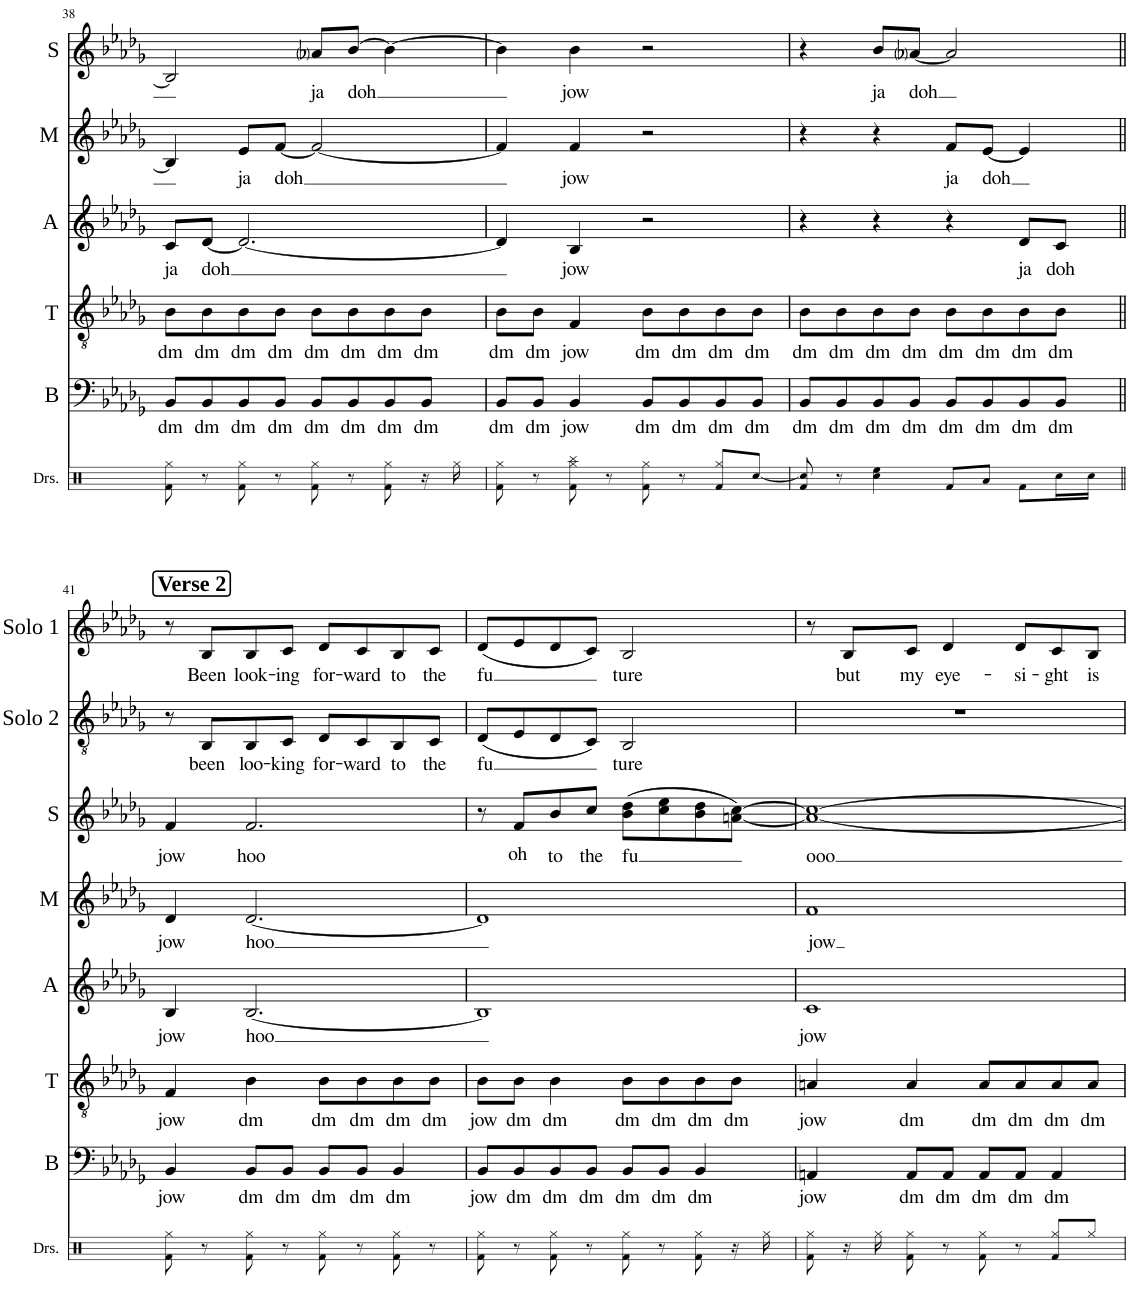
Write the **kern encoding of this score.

**kern	**text	**kern	**text	**kern	**text	**kern	**text	**kern	**text	**kern	**text	**kern	**text
*part7	*part7	*part6	*part6	*part5	*part5	*part4	*part4	*part3	*part3	*part2	*part2	*part1	*part1
*staff7	*staff7	*staff6	*staff6	*staff5	*staff5	*staff4	*staff4	*staff3	*staff3	*staff2	*staff2	*staff1	*staff1
*I"Bass	*	*I"Tenor	*	*I"Alto	*	*I"Mezzo	*	*I"Soprano	*	*I"Solo 2	*	*I"Solo 1	*
*I'B	*	*I'T	*	*I'A	*	*I'M	*	*I'S	*	*I'Solo 2	*	*I'Solo 1	*
!!LO:PB:g=z
*clefF4	*	*clefGv2	*	*clefG2	*	*clefG2	*	*clefG2	*	*clefGv2	*	*clefG2	*
*k[b-e-a-d-g-]	*	*k[b-e-a-d-g-]	*	*k[b-e-a-d-g-]	*	*k[b-e-a-d-g-]	*	*k[b-e-a-d-g-]	*	*k[b-e-a-d-g-]	*	*k[b-e-a-d-g-]	*
*M4/4	*	*M4/4	*	*M4/4	*	*M4/4	*	*M4/4	*	*M4/4	*	*M4/4	*
=38	=38	=38	=38	=38	=38	=38	=38	=38	=38	=38	=38	=38	=38
!	!LO:LY:b	!	!LO:LY:b	!	!LO:LY:b	!	!	!	!	!	!	!	!
8BB-/L	dm	8B-\L	dm	8c/L	ja	4B-/]	.	2B-/]	.	1r	.	1r	.
!	!LO:LY:b	!	!LO:LY:b	!	!LO:LY:b	!	!	!	!	!	!	!	!
8BB-/	dm	8B-\	dm	[8d-/J	doh	.	.	.	.	.	.	.	.
!	!LO:LY:b	!	!LO:LY:b	!	!	!	!LO:LY:b	!	!	!	!	!	!
8BB-/	dm	8B-\	dm	2.d-/_	.	8e-/L	ja	.	.	.	.	.	.
!	!LO:LY:b	!	!LO:LY:b	!	!	!	!LO:LY:b	!	!	!	!	!	!
8BB-/J	dm	8B-\J	dm	.	.	[8f/J	doh	.	.	.	.	.	.
!	!LO:LY:b	!	!LO:LY:b	!	!	!	!	!	!LO:LY:b	!	!	!	!
8BB-/L	dm	8B-\L	dm	.	.	2f/_	.	8a-i/L	ja	.	.	.	.
!	!LO:LY:b	!	!LO:LY:b	!	!	!	!	!	!LO:LY:b	!	!	!	!
8BB-/	dm	8B-\	dm	.	.	.	.	[8b-/J	doh	.	.	.	.
!	!LO:LY:b	!	!LO:LY:b	!	!	!	!	!	!	!	!	!	!
8BB-/	dm	8B-\	dm	.	.	.	.	4b-\_	.	.	.	.	.
!	!LO:LY:b	!	!LO:LY:b	!	!	!	!	!	!	!	!	!	!
8BB-/J	dm	8B-\J	dm	.	.	.	.	.	.	.	.	.	.
=39	=39	=39	=39	=39	=39	=39	=39	=39	=39	=39	=39	=39	=39
!	!LO:LY:b	!	!LO:LY:b	!	!	!	!	!	!	!	!	!	!
8BB-/L	dm	8B-\L	dm	4d-/]	.	4f/]	.	4b-\]	.	1r	.	1r	.
!	!LO:LY:b	!	!LO:LY:b	!	!	!	!	!	!	!	!	!	!
8BB-/J	dm	8B-\J	dm	.	.	.	.	.	.	.	.	.	.
!	!LO:LY:b	!	!LO:LY:b	!	!LO:LY:b	!	!LO:LY:b	!	!LO:LY:b	!	!	!	!
4BB-/	jow	4F/	jow	4B-/	jow	4f/	jow	4b-\	jow	.	.	.	.
!	!LO:LY:b	!	!LO:LY:b	!	!	!	!	!	!	!	!	!	!
8BB-/L	dm	8B-\L	dm	2r	.	2r	.	2r	.	.	.	.	.
!	!LO:LY:b	!	!LO:LY:b	!	!	!	!	!	!	!	!	!	!
8BB-/	dm	8B-\	dm	.	.	.	.	.	.	.	.	.	.
!	!LO:LY:b	!	!LO:LY:b	!	!	!	!	!	!	!	!	!	!
8BB-/	dm	8B-\	dm	.	.	.	.	.	.	.	.	.	.
!	!LO:LY:b	!	!LO:LY:b	!	!	!	!	!	!	!	!	!	!
8BB-/J	dm	8B-\J	dm	.	.	.	.	.	.	.	.	.	.
=40	=40	=40	=40	=40	=40	=40	=40	=40	=40	=40	=40	=40	=40
!	!LO:LY:b	!	!LO:LY:b	!	!	!	!	!	!	!	!	!	!
8BB-/L	dm	8B-\L	dm	4r	.	4r	.	4r	.	1r	.	1r	.
!	!LO:LY:b	!	!LO:LY:b	!	!	!	!	!	!	!	!	!	!
8BB-/	dm	8B-\	dm	.	.	.	.	.	.	.	.	.	.
!	!LO:LY:b	!	!LO:LY:b	!	!	!	!	!	!LO:LY:b	!	!	!	!
8BB-/	dm	8B-\	dm	4r	.	4r	.	8b-/L	ja	.	.	.	.
!	!LO:LY:b	!	!LO:LY:b	!	!	!	!	!	!LO:LY:b	!	!	!	!
8BB-/J	dm	8B-\J	dm	.	.	.	.	[8a-i/J	doh	.	.	.	.
!	!LO:LY:b	!	!LO:LY:b	!	!	!	!LO:LY:b	!	!	!	!	!	!
8BB-/L	dm	8B-\L	dm	4r	.	8f/L	ja	2a-/]	.	.	.	.	.
!	!LO:LY:b	!	!LO:LY:b	!	!	!	!LO:LY:b	!	!	!	!	!	!
8BB-/	dm	8B-\	dm	.	.	[8e-/J	doh	.	.	.	.	.	.
!	!LO:LY:b	!	!LO:LY:b	!	!LO:LY:b	!	!	!	!	!	!	!	!
8BB-/	dm	8B-\	dm	8d-/L	ja	4e-/]	.	.	.	.	.	.	.
!	!LO:LY:b	!	!LO:LY:b	!	!LO:LY:b	!	!	!	!	!	!	!	!
8BB-/J	dm	8B-\J	dm	8c/J	doh	.	.	.	.	.	.	.	.
!!LO:LB:g=z
!!LO:REH:place=s1:a:B:cj:fs=13.6383:t=Verse 2
=41||	=41||	=41||	=41||	=41||	=41||	=41||	=41||	=41||	=41||	=41||	=41||	=41||	=41||
!	!LO:LY:b	!	!LO:LY:b	!	!LO:LY:b	!	!LO:LY:b	!	!LO:LY:b	!	!	!	!
4BB-/	jow	4F/	jow	4B-/	jow	4d-/	jow	4f/	jow	8r	.	8r	.
!	!	!	!	!	!	!	!	!	!	!	!LO:LY:b	!	!LO:LY:b
.	.	.	.	.	.	.	.	.	.	8BB-/L	been	8B-/L	Been
!	!LO:LY:b	!	!LO:LY:b	!	!LO:LY:b	!	!LO:LY:b	!	!LO:LY:b	!	!LO:LY:b	!	!LO:LY:b
8BB-/L	dm	4B-\	dm	[2.B-/	hoo	[2.d-/	hoo	2.f/	hoo	8BB-/	loo-	8B-/	look-
!	!LO:LY:b	!	!	!	!	!	!	!	!	!	!LO:LY:b	!	!LO:LY:b
8BB-/J	dm	.	.	.	.	.	.	.	.	8C/J	-king	8c/J	-ing
!	!LO:LY:b	!	!LO:LY:b	!	!	!	!	!	!	!	!LO:LY:b	!	!LO:LY:b
8BB-/L	dm	8B-\L	dm	.	.	.	.	.	.	8D-/L	for-	8d-/L	for-
!	!LO:LY:b	!	!LO:LY:b	!	!	!	!	!	!	!	!LO:LY:b	!	!LO:LY:b
8BB-/J	dm	8B-\	dm	.	.	.	.	.	.	8C/	-ward	8c/	-ward
!	!LO:LY:b	!	!LO:LY:b	!	!	!	!	!	!	!	!LO:LY:b	!	!LO:LY:b
4BB-/	dm	8B-\	dm	.	.	.	.	.	.	8BB-/	to	8B-/	to
!	!	!	!LO:LY:b	!	!	!	!	!	!	!	!LO:LY:b	!	!LO:LY:b
.	.	8B-\J	dm	.	.	.	.	.	.	8C/J	the	8c/J	the
=42	=42	=42	=42	=42	=42	=42	=42	=42	=42	=42	=42	=42	=42
!	!LO:LY:b	!	!LO:LY:b	!	!	!	!	!	!	!	!LO:LY:b	!	!LO:LY:b
8BB-/L	jow	8B-\L	jow	1B-]	.	1d-]	.	8r	.	(8D-/L	fu	(8d-/L	fu
!	!LO:LY:b	!	!LO:LY:b	!	!	!	!	!	!LO:LY:b	!	!	!	!
8BB-/	dm	8B-\J	dm	.	.	.	.	8f/L	oh	8E-/	.	8e-/	.
!	!LO:LY:b	!	!LO:LY:b	!	!	!	!	!	!LO:LY:b	!	!	!	!
8BB-/	dm	4B-\	dm	.	.	.	.	8b-/	to	8D-/	.	8d-/	.
!	!LO:LY:b	!	!	!	!	!	!	!	!LO:LY:b	!	!	!	!
8BB-/J	dm	.	.	.	.	.	.	8cc/J	the	8C/J)	.	8c/J)	.
!	!LO:LY:b	!	!LO:LY:b	!	!	!	!	!	!LO:LY:b	!	!LO:LY:b	!	!LO:LY:b
8BB-/L	dm	8B-\L	dm	.	.	.	.	(8b-\ 8dd-\L	fu	2BB-/	ture	2B-/	ture
!	!LO:LY:b	!	!LO:LY:b	!	!	!	!	!	!	!	!	!	!
8BB-/J	dm	8B-\	dm	.	.	.	.	8cc\ 8ee-\	.	.	.	.	.
!	!LO:LY:b	!	!LO:LY:b	!	!	!	!	!	!	!	!	!	!
4BB-/	dm	8B-\	dm	.	.	.	.	8b-\ 8dd-\	.	.	.	.	.
!	!	!	!LO:LY:b	!	!	!	!	!	!	!	!	!	!
.	.	8B-\J	dm	.	.	.	.	[8an\ [8cc\J)	.	.	.	.	.
=43	=43	=43	=43	=43	=43	=43	=43	=43	=43	=43	=43	=43	=43
!	!LO:LY:b	!	!LO:LY:b	!	!LO:LY:b	!	!LO:LY:b	!	!LO:LY:b	!	!	!	!
4AAn/	jow	4An/	jow	1c	jow	1f	jow	1a_ 1cc_	ooo	1r	.	8r	.
!	!	!	!	!	!	!	!	!	!	!	!	!	!LO:LY:b
.	.	.	.	.	.	.	.	.	.	.	.	8B-/L	but
!	!LO:LY:b	!	!LO:LY:b	!	!	!	!	!	!	!	!	!	!LO:LY:b
8AA/L	dm	4A/	dm	.	.	.	.	.	.	.	.	8c/J	my
!	!LO:LY:b	!	!	!	!	!	!	!	!	!	!	!	!LO:LY:b
8AA/J	dm	.	.	.	.	.	.	.	.	.	.	4d-/	eye-
!	!LO:LY:b	!	!LO:LY:b	!	!	!	!	!	!	!	!	!	!
8AA/L	dm	8A/L	dm	.	.	.	.	.	.	.	.	.	.
!	!LO:LY:b	!	!LO:LY:b	!	!	!	!	!	!	!	!	!	!LO:LY:b
8AA/J	dm	8A/	dm	.	.	.	.	.	.	.	.	8d-/L	-si-
!	!LO:LY:b	!	!LO:LY:b	!	!	!	!	!	!	!	!	!	!LO:LY:b
4AA/	dm	8A/	dm	.	.	.	.	.	.	.	.	8c/	-ght
!	!	!	!LO:LY:b	!	!	!	!	!	!	!	!	!	!LO:LY:b
.	.	8A/J	dm	.	.	.	.	.	.	.	.	8B-/J	is
=	=	=	=	=	=	=	=	=	=	=	=	=	=
*-	*-	*-	*-	*-	*-	*-	*-	*-	*-	*-	*-	*-	*-
